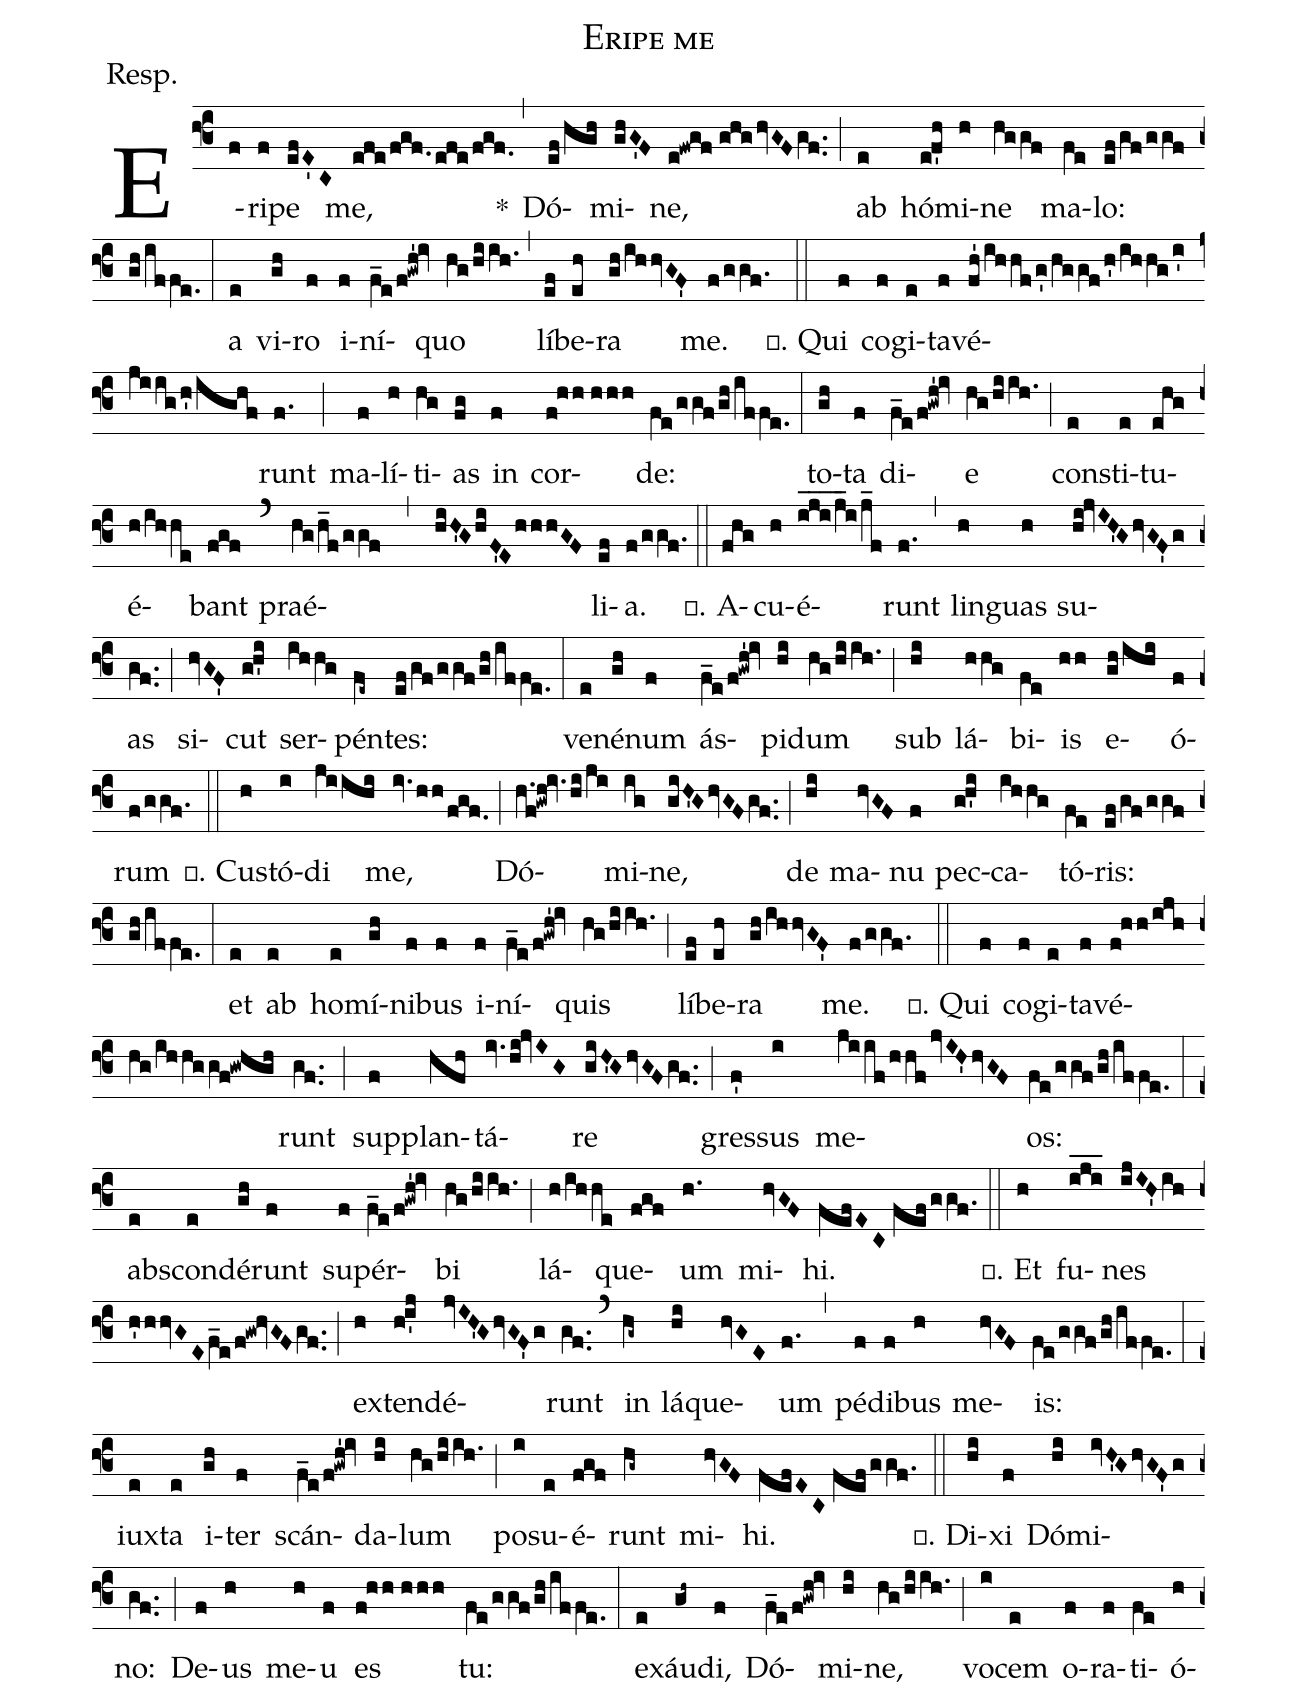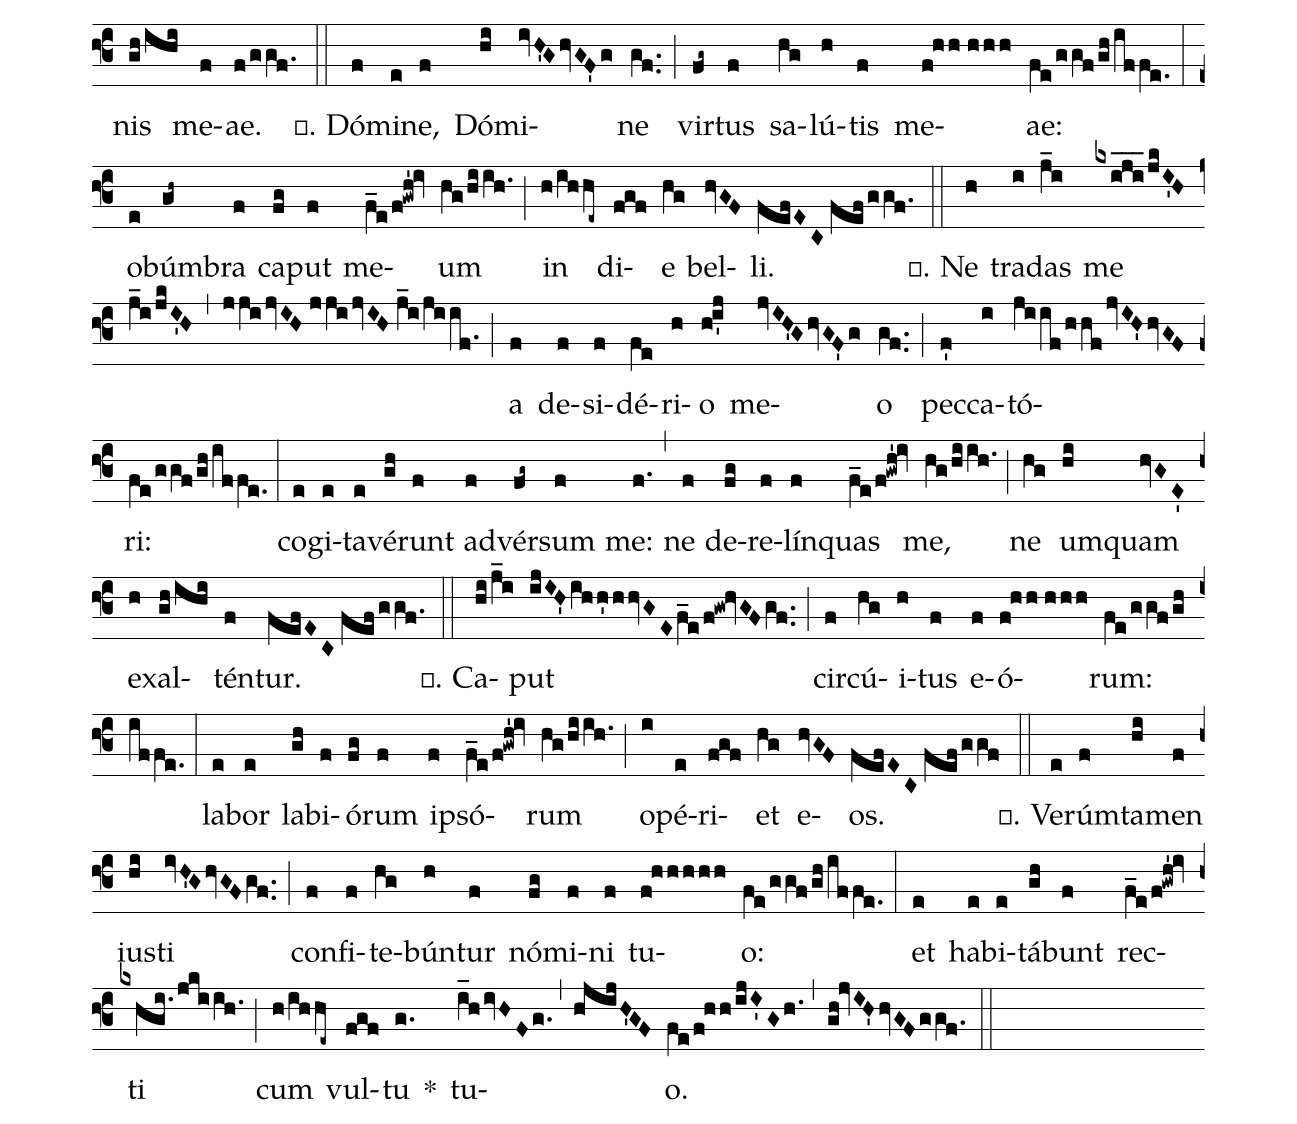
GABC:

name:Eripe me;
annotation:Resp.;
mode:2;
%%
(f3) E-(f)ri(f)pe(efE'C) me,(efe/fgf./efe/fgf.) *(,)
Dó(ef/hgh)mi(ghG'F)ne,(e!fwgf//ghg/hvGFgf..) (;)
ab(e) hó(e!f'h)mi(h)ne(hggf) ma(fe)lo:(ef/gf/ggf/gh/iffe.) (:)
a(e) vi(gh)ro(f) i(f)ní(f_e/f!gwh'!iv)quo(hg/hiih.) (,)
lí(ef)be(eh)ra(gh/ihhvGF') me.(f/ggf.) (::)
℣. Qui(f) co(f)gi(e)ta(f)vé(fh'/ihhf/g'/hggf/h'/ihhg/i'/jiig/h'/ighf)runt(f.) (;)
ma(f)lí(h)ti(hg)as(fg) in(f) cor(f!hh//hhh)de:(fe/ggf/gh/iffe.) (:)
to(gh)ta(f) di(f_e/f!gwh'!iv)e(hg/hiih.) (;)
con(e)sti(e)tu(ehg)é(h/ihhe)bant(fgf) (`)
praé(hg/h_f/ggf , hiH'GhiF'EhhhGF)li(ef)a.(f/ggf.) (::)
℣. A(fhg)cu(h)é(iji___/j_i/j_f)runt(f.) (,)
lin(h)guas(h) su(hi!jvIH'GhvGF'g)as(gf..) (;)
si(hvGF')cut(g!h'i) ser(ihhg)pén(fe~)tes:(ef/gf/ggf/gh/iffe.) (:)
ve(e)né(gh)num(f) ás(f_e/f!gwh'!iv)pi(hi)dum(hg/hiih.) (;)
sub(hi) lá(hhg)bi(fe)is(hh) e(gh/ihi)ó(f)rum(f/ggf.) (::)
℣. Cus(h)tó(i)di(jiihi) me,(iv.hh/fgf.) (;)
Dó(h.f!gwh!iv.hi/ji)mi(ig)ne,(giH'GhvGFgf..) (;)
de(hi) ma(hvGF)nu(f) pec(g!h'i)ca(ihhg)tó(fe)ris:(ef/gf/ggf/gh/iffe.) (:)
et(e) ab(e) ho(e)mí(gh)ni(f)bus(f) i(f)ní(f_e/f!gwh'!iv)quis(hg/hiih.) (;)
lí(ef)be(eh)ra(gh/ihhvGF') me.(f/ggf.) (::)
℣. Qui(f) co(f)gi(e)ta(f)vé(f!hh/ijhhg/ihhggf!gwhgh)runt(gf..) (;)
sup(f)plan(hfh)tá(iv.hi!jvIG)re(giH'GhvGFgf..) (;)
gres(f')sus(i) me(jiif/hhfjvIH'hvGF)os:(fe/ggf/gh/iffe.) (:)
abs(e)con(e)dé(gh)runt(f) su(f)pér(f_e/f!gwh'!iv)bi(hg/hiih.) (;)
lá(h/ihhe)que(fgf)um(h.) mi(hvGF)hi.(fefEC//fef/ggf.) (::)
℣. Et(h) fu(iji___)nes(ijIH'/ihh'hhvGE/f_e/f!gw!hvGF/gf..) (;)
ex(h)ten(h!i'j)dé(jvIH'GhvGF'g)runt(gf..) (`)
in(hg~) lá(hi)que(hvGE)um(f.) (,)
pé(f)di(f)bus(h) me(hvGF)is:(fe/ggf/gh/iffe.) (:)
iux(e)ta(e) i(gh)ter(f) scán(f_e/f!gwh'!iv)da(hi)lum(hg/hiih.) (;)
po(i)su(e)é(fgf)runt(hg~) mi(hvGF)hi.(fefEC//fef/ggf.) (::)
℣. Di(hi)xi(f) Dó(hi)mi(ivH'GhvGF'g)no:(gf..) (;)
De(f)us(h) me(h)u(f) es(f!hh//hhh) tu:(fe/ggf/gh/iffe.) (:)
ex(e)áu(gh~)di,(f) Dó(f_e/f!gwh!iv)mi(hi)ne,(hg/hiih.) (;)
vo(i)cem(e) o(f)ra(f)ti(fe)ó(h)nis(gh/ihi) me(f)ae.(f/ggf.) (::)
℣. Dó(f)mi(e)ne,(f) Dó(hi)mi(ivH'GhvGF'g)ne(gf..) (;)
vir(fg~)tus(f) sa(hg)lú(h)tis(f) me(f!hh//hhh)ae:(fe/ggf/gh/iffe.) (:)
o(e)búm(gh~)bra(f) ca(fg)put(f) me(f_e/f!gwh'!iv)um(hg/hiih.) (;)
in(h/ihhe~) di(fgf)e(hg) bel(hvGF)li.(fefEC//fef/ggf.) (::)
℣. Ne(h) tra(i)das(j_i) me(kxiji___/jkI'H//j_i/jkI'H) (,)
(jji/jvIH//jjijvIH//j_i/jiif.) (;)
a(f) de(f)si(f)dé(fe)ri(h)o(h!i'j) me(jvIH'GhvGF'g)o(gf..) (;)
pec(f')ca(i)tó(jiif/hhfjvIH'hvGF)ri:(fe/ggf/gh/iffe.) (:)
co(e)gi(e)ta(e)vé(gh)runt(f) ad(f)vér(fg~)sum(f) me:(f.) (,)
ne(f) de(fg)re(f)lín(f)quas(f_e/f!gwh'!iv) me,(hg/hiih.) (;)
ne(hg) um(hi)quam(hvGE') ex(h)al(gh/ihi)tén(f)tur.(fefEC//fef/ggf.) (::)
℣. Ca(hi/j_i)put(ijIH'/ihh'hhvGE/f_e/f!gw!hvGF/gf..) (;)
cir(f)cú(hg)i(h)tus(f) e(f)ó(f!hh//hhh)rum:(fe/ggf/gh/iffe.) (:)
la(e)bor(e) la(gh)bi(f)ó(fg)rum(f) ip(f)só(f_e/f!gwh'!iv)rum(hg/hiih.) (;)
o(i)pé(e)ri(fgf)et(hg) e(hvGF)os.(fefEC//fef/ggf) (::)
℣. Ve(e)rúm(f)ta(hi)men(f) ius(hi)ti(ivH'G/hvGFgf..) (;)
con(f)fi(f)te(hg)bún(h)tur(f) nó(fg)mi(f)ni(f) tu(f!hh/hhh)o:(fe/ggf/gh/iffe.) (:)
et(e) ha(e)bi(e)tá(gh)bunt(f) rec(f_e/f!gwh'!iv)ti(kxhgi./jkiih.) (;)
cum(h/ihhe~) vul(fgf)tu(g.) *()
tu(i_h/ivHFg.,hjijH'GF)o.(fe/f!hh/ijI'Gh.) (,)
(gh!jvIH'hvGFggf.) (::)
